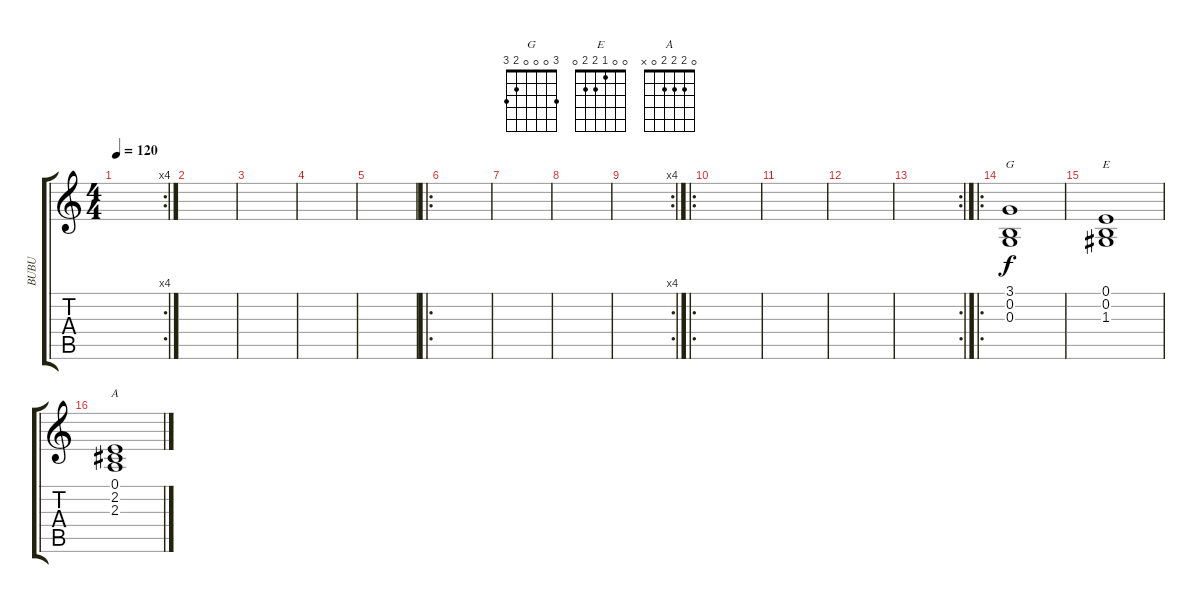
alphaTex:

\track ("BUBU" "BUBU") {instrument choiraahs}
\staff {score tabs}
\tuning (E4 B3 G3 D3 A2 E2) {hide}
\chord ("G" 3 0 0 0 2 3)
\chord ("E" 0 0 1 2 2 0)
\chord ("A" 0 2 2 2 0 x)
\rc 4
\ts (4 4)
\tempo 120
\clef g2
\ks c
|
|
|
|
|
\ro
|
|
|
\rc 4
|
\ro
|
|
|
\rc 2
|
\ro
(3.1 0.2 0.3).1{ch "G" instrument choiraahs} |
(0.1 0.2 1.3).1{ch "E"} |
(0.1 2.2 2.3).1{ch "A"}
